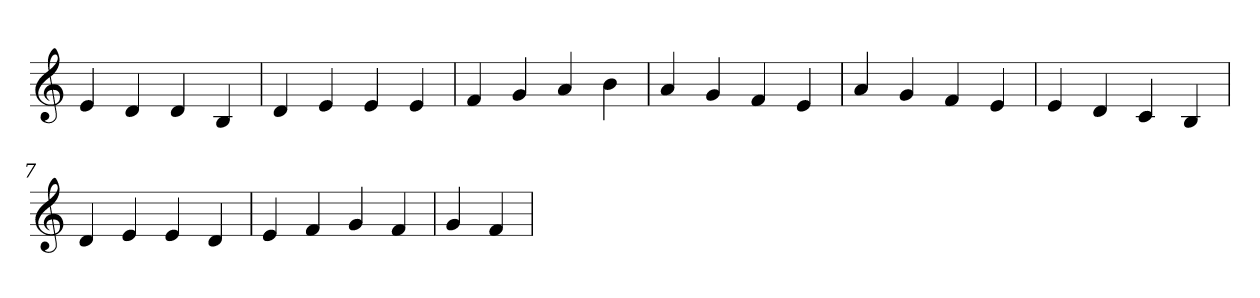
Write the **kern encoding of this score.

**kern
*part1
*staff1
*clefG2
=1
4e
4d
4d
4B
=2
4d
4e
4e
4e
=3
4f
4g
4a
4b
=4
4a
4g
4f
4e
=5
4a
4g
4f
4e
=6
4e
4d
4c
4B
=7
4d
4e
4e
4d
=8
4e
4f
4g
4f
=9
4g
4f
=
*-
